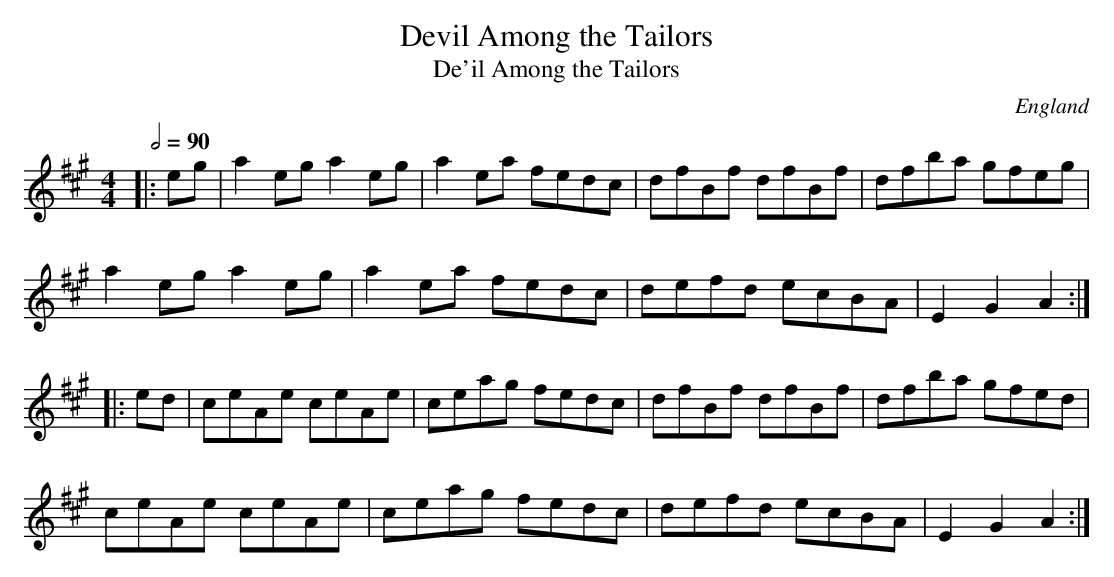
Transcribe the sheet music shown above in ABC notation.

X:1
T:Devil Among the Tailors
T:De'il Among the Tailors
O:England
M:4/4
L:1/8
Q:2/4=90
K:A
|:eg|a2eg a2eg|a2ea fedc|dfBf dfBf|dfba gfeg|
a2eg a2eg|a2ea fedc|defd ecBA|E2G2 A2:|]
|:ed|ceAe ceAe|ceag fedc|dfBf dfBf|dfba gfed|
ceAe ceAe|ceag fedc|defd ecBA|E2G2 A2:|]
